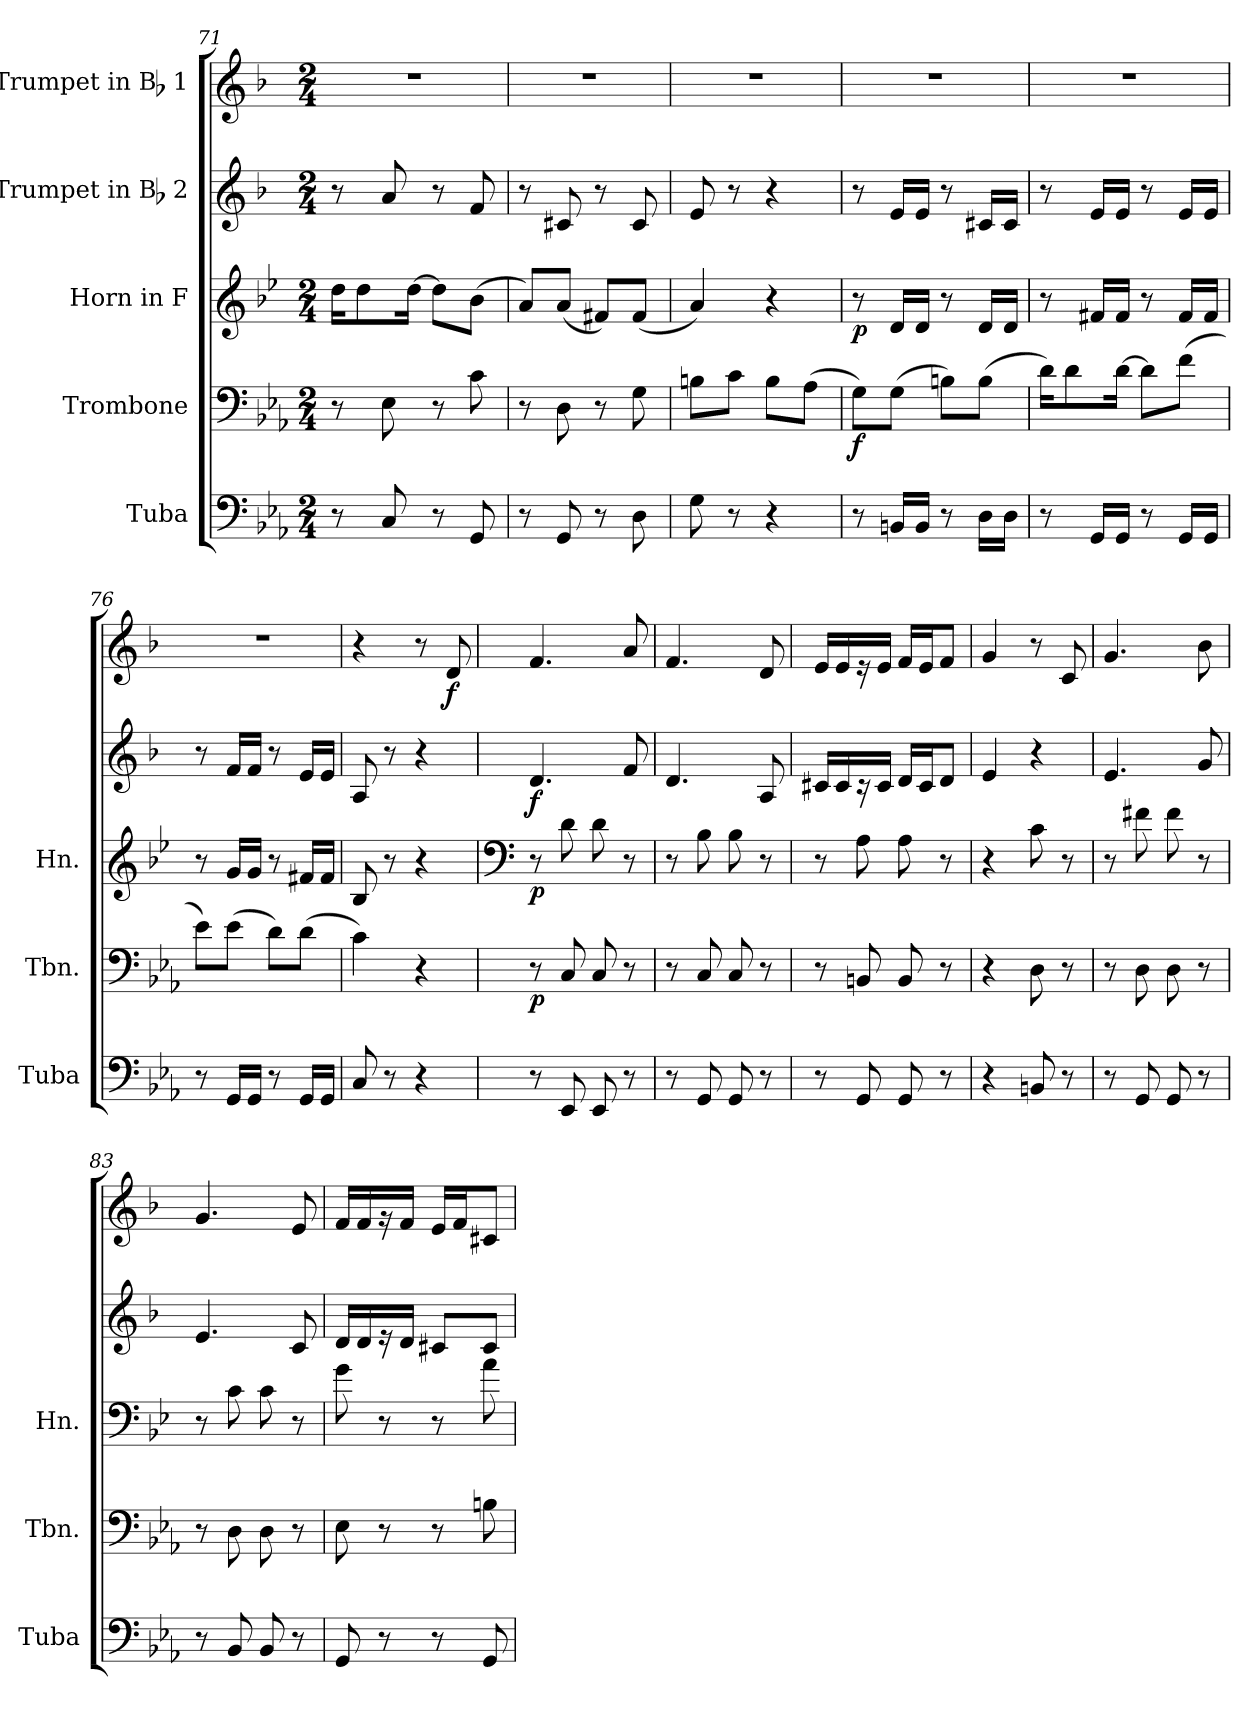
**kern	**kern	**dynam	**kern	**dynam	**kern	**dynam	**kern	**dynam
*part5	*part4	*part4	*part3	*part3	*part2	*part2	*part1	*part1
*staff5	*staff4	*staff4	*staff3	*staff3	*staff2	*staff2	*staff1	*staff1
*I"Tuba	*I"Trombone	*	*I"Horn in F	*	*I"Trumpet in Bb 2	*	*I"Trumpet in Bb 1	*
*I'Tuba	*I'Tbn.	*	*I'Hn.	*	*	*	*	*
!!LO:PB:g=z
*clefF4	*clefF4	*	*clefG2	*	*clefG2	*	*clefG2	*
*	*	*	*ITrd4c7	*	*ITrd1c2	*	*ITrd1c2	*
*k[b-e-a-]	*k[b-e-a-]	*	*k[b-e-a-]	*	*k[b-e-a-]	*	*k[b-e-a-]	*
*c:	*c:	*	*c:	*	*c:	*	*c:	*
*M2/4	*M2/4	*	*M2/4	*	*M2/4	*	*M2/4	*
=71	=71	=71	=71	=71	=71	=71	=71	=71
8r	8r	.	16g\KL	.	8r	.	2r	.
.	.	.	8g\	.	.	.	.	.
8C/	8E-\	.	.	.	8g/	.	.	.
.	.	.	[16g\Jk	.	.	.	.	.
8r	8r	.	8g\L]	.	8r	.	.	.
8GG/	8c\	.	(<8e-\J	.	8e-/	.	.	.
=72	=72	=72	=72	=72	=72	=72	=72	=72
8r	8r	.	8d/L)	.	8r	.	2r	.
8GG/	8D\	.	(<8d/J	.	8Bn/	.	.	.
8r	8r	.	8Bn/L)	.	8r	.	.	.
8D\	8G\	.	(<8B/J	.	8B/	.	.	.
=73	=73	=73	=73	=73	=73	=73	=73	=73
8G\	8Bn\L	.	4d/)	.	8d/	.	2r	.
8r	8c\J	.	.	.	8r	.	.	.
4r	8B\L	.	4r	.	4r	.	.	.
.	(>8A-\J	.	.	.	.	.	.	.
=74	=74	=74	=74	=74	=74	=74	=74	=74
!	!	!LO:DY:b	!	!LO:DY:b	!	!	!	!
8r	8G\L)	f	8r	p	8r	.	2r	.
16BBn/LL	(>8G\J	.	16G/LL	.	16d/LL	.	.	.
16BB/JJ	.	.	16G/JJ	.	16d/JJ	.	.	.
8r	8Bn\L)	.	8r	.	8r	.	.	.
16D\LL	(>8B\J	.	16G/LL	.	16Bn/LL	.	.	.
16D\JJ	.	.	16G/JJ	.	16B/JJ	.	.	.
=75	=75	=75	=75	=75	=75	=75	=75	=75
8r	16d\KL)	.	8r	.	8r	.	2r	.
.	8d\	.	.	.	.	.	.	.
16GG/LL	.	.	16Bn/LL	.	16d/LL	.	.	.
16GG/JJ	[16d\Jk	.	16B/JJ	.	16d/JJ	.	.	.
8r	8d\L]	.	8r	.	8r	.	.	.
16GG/LL	(>8f\J	.	16B/LL	.	16d/LL	.	.	.
16GG/JJ	.	.	16B/JJ	.	16d/JJ	.	.	.
=76	=76	=76	=76	=76	=76	=76	=76	=76
8r	8e-\L)	.	8r	.	8r	.	2r	.
16GG/LL	(>8e-\J	.	16c/LL	.	16e-/LL	.	.	.
16GG/JJ	.	.	16c/JJ	.	16e-/JJ	.	.	.
8r	8d\L)	.	8r	.	8r	.	.	.
16GG/LL	(>8d\J	.	16Bn/LL	.	16d/LL	.	.	.
16GG/JJ	.	.	16B/JJ	.	16d/JJ	.	.	.
!!LO:LB:g=z
=77	=77	=77	=77	=77	=77	=77	=77	=77
8C/	4c\)	.	8E-/	.	8G/	.	4r	.
8r	.	.	8r	.	8r	.	.	.
4r	4r	.	4r	.	4r	.	8r	.
!	!	!	!	!	!	!	!	!LO:DY:b
.	.	.	.	.	.	.	8c/	f
=78	=78	=78	=78	=78	=78	=78	=78	=78
*	*	*	*clefF4	*	*	*	*	*
!	!	!LO:DY:b	!	!LO:DY:b	!	!LO:DY:b	!	!
8r	8r	p	8r	p	4.c/	f	4.e-/	.
8EE-/	8C/	.	8G\	.	.	.	.	.
8EE-/	8C/	.	8G\	.	.	.	.	.
8r	8r	.	8r	.	8e-/	.	8g/	.
=79	=79	=79	=79	=79	=79	=79	=79	=79
8r	8r	.	8r	.	4.c/	.	4.e-/	.
8GG/	8C/	.	8E-\	.	.	.	.	.
8GG/	8C/	.	8E-\	.	.	.	.	.
8r	8r	.	8r	.	8G/	.	8c/	.
=80	=80	=80	=80	=80	=80	=80	=80	=80
8r	8r	.	8r	.	16Bn/LL	.	16d/LL	.
.	.	.	.	.	16B/J	.	16d/J	.
8GG/	8BBn/	.	8D\	.	16r	.	16r	.
.	.	.	.	.	16B/Jk	.	16d/Jk	.
8GG/	8BB/	.	8D\	.	16c/LL	.	16e-/LL	.
.	.	.	.	.	16B/J	.	16d/J	.
8r	8r	.	8r	.	8c/J	.	8e-/J	.
=81	=81	=81	=81	=81	=81	=81	=81	=81
4r	4r	.	4r	.	4d/	.	4f/	.
8BBn/	8D\	.	8F\	.	4r	.	8r	.
8r	8r	.	8r	.	.	.	8B-i/	.
=82	=82	=82	=82	=82	=82	=82	=82	=82
8r	8r	.	8r	.	4.d/	.	4.f/	.
8GG/	8D\	.	8Bn\	.	.	.	.	.
8GG/	8D\	.	8B\	.	.	.	.	.
8r	8r	.	8r	.	8f/	.	8a-\	.
=83	=83	=83	=83	=83	=83	=83	=83	=83
8r	8r	.	8r	.	4.d/	.	4.f/	.
8BB-/	8D\	.	8F\	.	.	.	.	.
8BB-/	8D\	.	8F\	.	.	.	.	.
8r	8r	.	8r	.	8B-i/	.	8d/	.
!!LO:PB:g=z
=84	=84	=84	=84	=84	=84	=84	=84	=84
8GG/	8E-\	.	8c\	.	16c/LL	.	16e-/LL	.
.	.	.	.	.	16c/J	.	16e-/J	.
8r	8r	.	8r	.	16r	.	16r	.
.	.	.	.	.	16c/Jk	.	16e-/Jk	.
8r	8r	.	8r	.	8Bn/L	.	16d/LL	.
.	.	.	.	.	.	.	16e-/J	.
8GG/	8Bn\	.	8d\	.	8B/J	.	8Bn/J	.
=	=	=	=	=	=	=	=	=
*-	*-	*-	*-	*-	*-	*-	*-	*-
